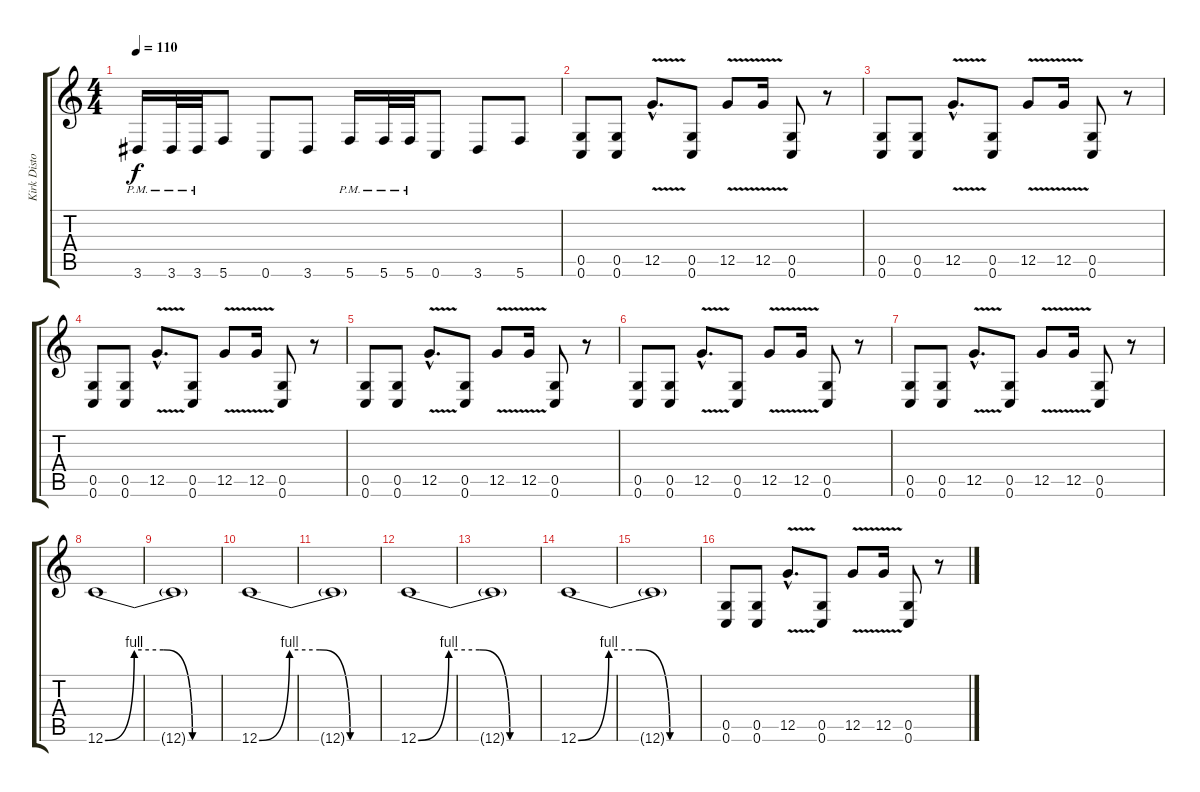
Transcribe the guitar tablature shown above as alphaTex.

\track ("Kirk Distortion" "Kirk Disto") {instrument distortionguitar}
\staff {score tabs}
\tuning (D4 A3 F3 C3 G2 C2) {hide}
\ts (4 4)
\tempo 110
\clef g2
\ks c
3.6{pm}.16{dy f} 3.6{pm}.32 3.6{pm}.32 5.6.8 0.6.8 3.6.8 5.6{pm}.16 5.6{pm}.32 5.6{pm}.32 0.6.8 3.6.8 5.6.8 |
(0.5 0.6).8 (0.5 0.6).8 12.5{v hac}.8{d} (0.5 0.6).8 12.5{v}.8 12.5{v}.16 (0.5 0.6).8 r.8 |
(0.5 0.6).8 (0.5 0.6).8 12.5{v hac}.8{d} (0.5 0.6).8 12.5{v}.8 12.5{v}.16 (0.5 0.6).8 r.8 |
(0.5 0.6).8 (0.5 0.6).8 12.5{v hac}.8{d} (0.5 0.6).8 12.5{v}.8 12.5{v}.16 (0.5 0.6).8 r.8 |
(0.5 0.6).8 (0.5 0.6).8 12.5{v hac}.8{d} (0.5 0.6).8 12.5{v}.8 12.5{v}.16 (0.5 0.6).8 r.8 |
(0.5 0.6).8 (0.5 0.6).8 12.5{v hac}.8{d} (0.5 0.6).8 12.5{v}.8 12.5{v}.16 (0.5 0.6).8 r.8 |
(0.5 0.6).8 (0.5 0.6).8 12.5{v hac}.8{d} (0.5 0.6).8 12.5{v}.8 12.5{v}.16 (0.5 0.6).8 r.8 |
12.6{be (custom 0 0 15 4 30 4 45 0 60 0)}.1 |
12.6{t}.1 |
12.6{be (custom 0 0 15 4 30 4 45 0 60 0)}.1 |
12.6{t}.1 |
12.6{be (custom 0 0 15 4 30 4 45 0 60 0)}.1 |
12.6{t}.1 |
12.6{be (custom 0 0 15 4 30 4 45 0 60 0)}.1 |
12.6{t}.1 |
(0.5 0.6).8 (0.5 0.6).8 12.5{v hac}.8{d} (0.5 0.6).8 12.5{v}.8 12.5{v}.16 (0.5 0.6).8 r.8
